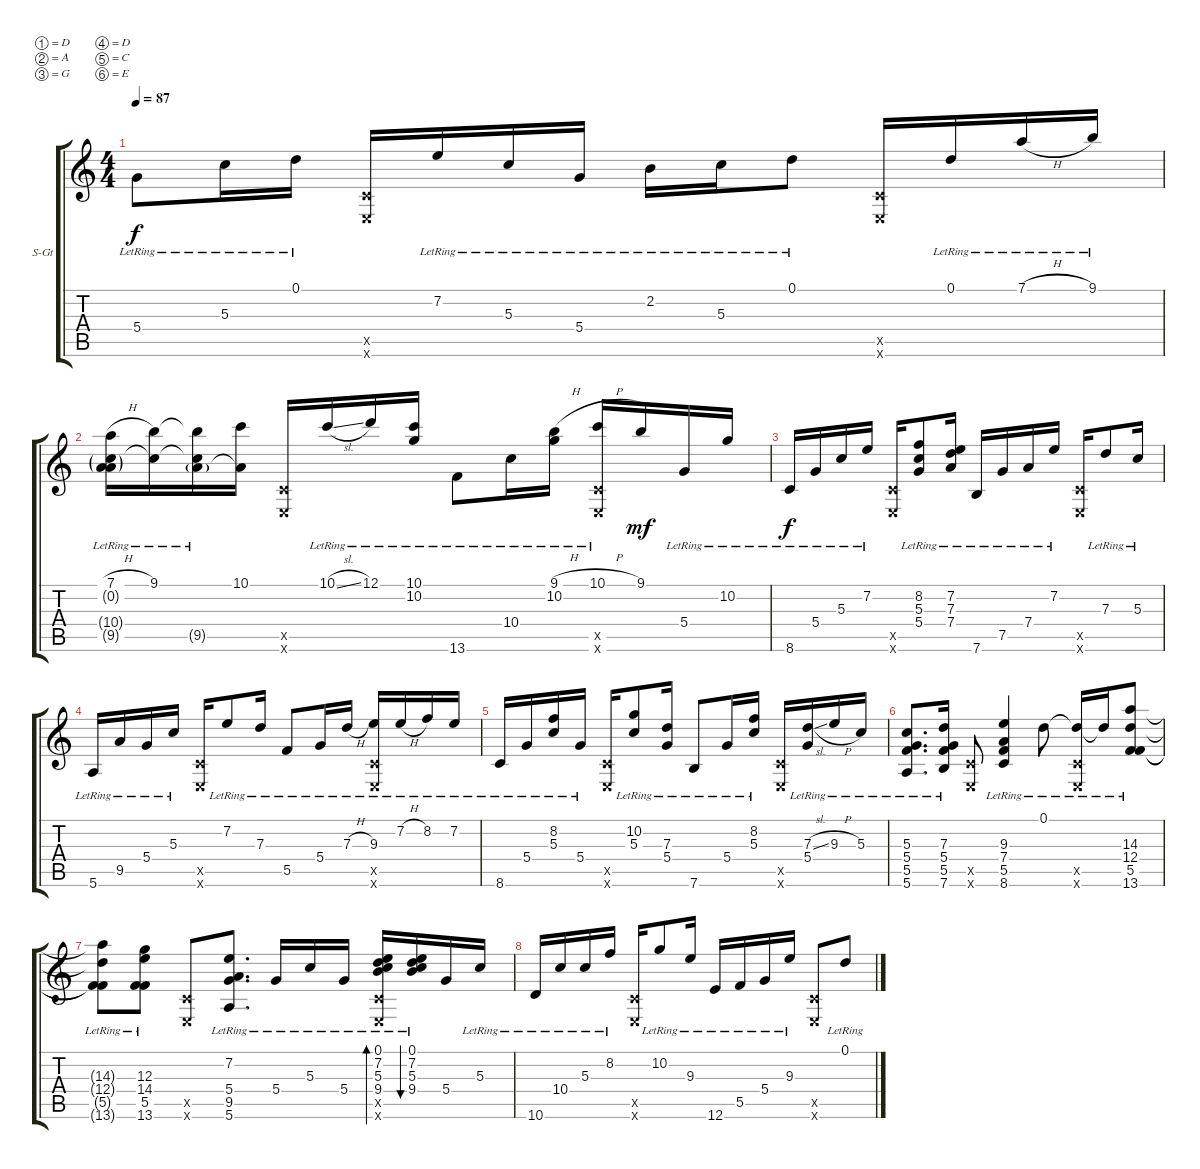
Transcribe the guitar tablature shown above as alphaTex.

\bracketExtendMode groupsimilarinstruments
\firstSystemTrackNameOrientation horizontal
\otherSystemsTrackNameOrientation horizontal
\track ("Pista 1" "S-Gt") {instrument acousticguitarsteel}
\staff {score tabs}
\tuning (D4 A3 G3 D3 C3 E2)
\ts (4 4)
\tempo 87
\clef g2
\ks c
5.4{lr}.8{dy f} 5.3{lr}.16 0.1{lr}.16 (0.5{x} 0.6{x}).16 7.2{lr}.16 5.3{lr}.16 5.4{lr}.16 2.2{lr}.16 5.3{lr}.16 0.1{lr}.8 (0.5{x} 0.6{x}).16 0.1{lr}.16 7.1{h lr}.16 9.1{lr}.16 |
(7.1{h lr} 9.5{g lr} 10.4{g lr} 0.2{g lr}).16 (9.1{lr} 10.4{t}).16 (9.5{g lr} 9.1{t} 10.4{t}).16 (10.1 9.5{t}).16 (0.5{x} 0.6{x}).16 10.1{sl lr}.16 12.1{lr}.16 (10.1{lr} 10.2{lr}).16 13.6{lr}.8 10.4{lr}.16 (9.1{h lr} 10.2{lr}).16 (10.1{h lr} 0.5{x} 0.6{x}).16 9.1.16{dy mf} 5.4{lr}.16 10.2{lr}.16 |
8.6{lr}.16{dy f} 5.4{lr}.16 5.3{lr}.16 7.2{lr}.16 (0.5{x} 0.6{x}).16 (8.2{lr} 5.3{lr} 5.4{lr}).8 (7.2{lr} 7.3{lr} 7.4{lr}).16 7.6{lr}.16 7.5{lr}.16 7.4{lr}.16 7.2{lr}.16 (0.5{x} 0.6{x}).16 7.3{lr}.8 5.3{lr}.16 |
5.6{lr}.16 9.5{lr}.16 5.4{lr}.16 5.3{lr}.16 (0.5{x} 0.6{x}).16 7.2{lr}.8 7.3{lr}.16 5.5{lr}.8 5.4{lr}.16 7.3{h lr}.16 (9.3{lr} 0.5{x} 0.6{x}).16 7.2{h lr}.16 8.2{lr}.16 7.2{lr}.16 |
8.6{lr}.16 5.4{lr}.16 (8.2{lr} 5.3{lr}).16 5.4{lr}.16 (0.5{x} 0.6{x}).16 (10.2{lr} 5.3{lr}).8 (7.3{lr} 5.4{lr}).16 7.6{lr}.8 5.4{lr}.16 (8.2{lr} 5.3{lr}).16 (0.5{x} 0.6{x}).16 (7.3{sl lr} 5.4{lr}).16 9.3{h lr}.16 5.3{lr}.16 |
(5.3{lr} 5.4{lr} 5.5{lr} 5.6{lr}).8{d} (7.3{lr} 5.4{lr} 5.5{lr} 7.6{lr}).16 (0.5{x} 0.6{x}).8 (9.3{lr} 7.4{lr} 5.5{lr} 8.6{lr}).4 0.1{lr}.8 (0.5{x} 0.6{x} 0.1{lr t}).16 0.1{lr t}.16 (14.3{lr} 12.4{lr} 5.5{lr} 13.6{lr}).8 |
(14.3{lr t} 12.4{lr t} 5.5{lr t} 13.6{lr t}).8 (12.3{lr} 14.4{lr} 5.5{lr} 13.6{lr}).8 (0.5{x} 0.6{x}).8 (7.2{lr} 5.4{lr} 9.5{lr} 5.6{lr}).8{d} 5.4{lr}.16 5.3{lr}.16 5.4{lr}.16 (0.1{lr} 7.2{lr} 5.3{lr} 9.4{lr} 0.5{x} 0.6{x}).16{bd 30} (0.1{lr} 7.2{lr} 5.3{lr} 9.4{lr}).16{bu 30} 5.4.16 5.3{lr}.16 |
10.6{lr}.16 10.4{lr}.16 5.3{lr}.16 8.2{lr}.16 (0.5{x} 0.6{x}).16 10.2{lr}.8 9.3{lr}.16 12.6{lr}.16 5.5{lr}.16 5.4{lr}.16 9.3{lr}.16 (0.5{x} 0.6{x}).8 0.1{lr}.8
